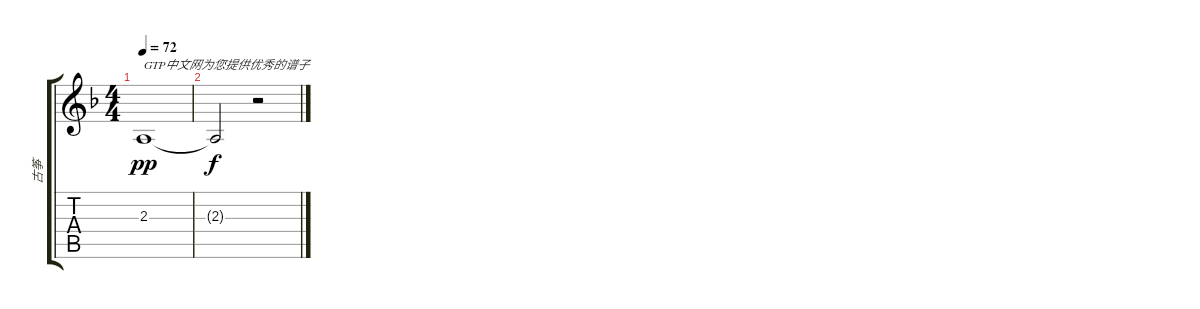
\track ("古筝" "古筝") {instrument stringensemble1}
\staff {score tabs}
\tuning (E4 B3 G3 D3 A2 E2) {hide}
\ts (4 4)
\tempo 72
\clef g2
\ks f
2.3.1{txt "GTP中文网为您提供优秀的谱子" dy pp} |
2.3{t}.2{dy f} r.2
